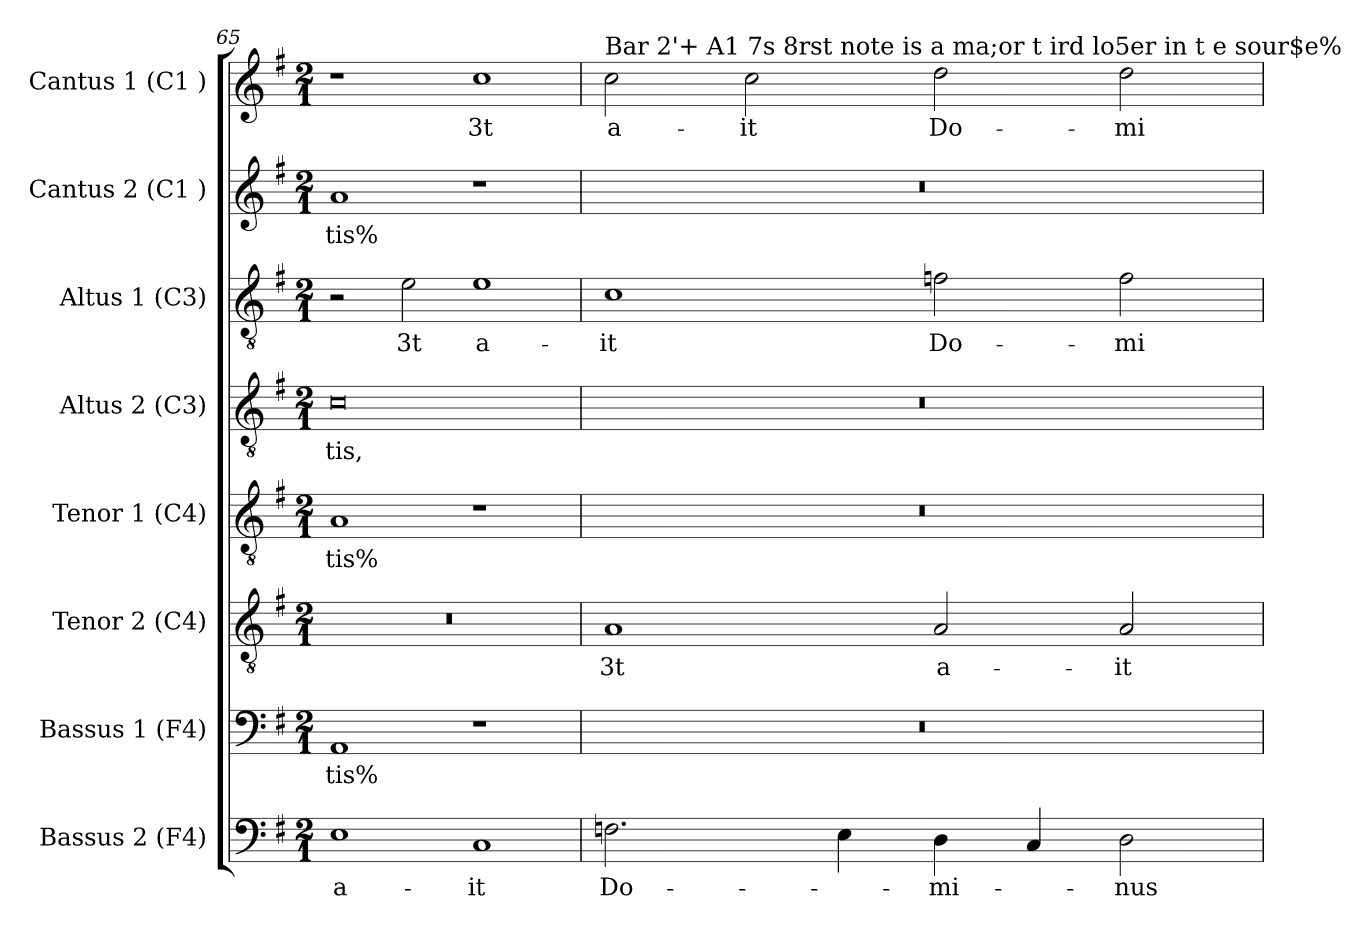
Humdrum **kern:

**kern	**text	**kern	**text	**kern	**text	**kern	**text	**kern	**text	**kern	**text	**kern	**text	**kern	**text
*part8	*part8	*part7	*part7	*part6	*part6	*part5	*part5	*part4	*part4	*part3	*part3	*part2	*part2	*part1	*part1
*staff8	*staff8	*staff7	*staff7	*staff6	*staff6	*staff5	*staff5	*staff4	*staff4	*staff3	*staff3	*staff2	*staff2	*staff1	*staff1
*I"Bassus 2 (F4)	*	*I"Bassus 1 (F4)	*	*I"Tenor 2 (C4)	*	*I"Tenor 1 (C4)	*	*I"Altus 2 (C3)	*	*I"Altus 1 (C3)	*	*I"Cantus 2 (C1 )	*	*I"Cantus 1 (C1 )	*
*I'B2	*	*I'B1	*	*I'T2	*	*I'T1	*	*I'A2	*	*I'A1	*	*I'C2	*	*I'C1	*
*clefF4	*	*clefF4	*	*clefGv2	*	*clefGv2	*	*clefGv2	*	*clefGv2	*	*clefG2	*	*clefG2	*
*k[f#]	*	*k[f#]	*	*k[f#]	*	*k[f#]	*	*k[f#]	*	*k[f#]	*	*k[f#]	*	*k[f#]	*
*G:	*	*G:	*	*G:	*	*G:	*	*G:	*	*G:	*	*G:	*	*G:	*
*M2/1	*	*M2/1	*	*M2/1	*	*M2/1	*	*M2/1	*	*M2/1	*	*M2/1	*	*M2/1	*
=65	=65	=65	=65	=65	=65	=65	=65	=65	=65	=65	=65	=65	=65	=65	=65
!	!LO:LY:b:rj	!	!LO:LY:b:cj	!	!	!	!LO:LY:b:cj	!	!LO:LY:b:cj	!	!	!	!LO:LY:b:cj	!	!
1E	a-	1AA	-tis%	0r	.	1A	-tis%	0c	-tis,	2r	.	1a	-tis%	1r	.
!	!	!	!	!	!	!	!	!	!	!	!LO:LY:b:cj	!	!	!	!
.	.	.	.	.	.	.	.	.	.	2e\	3t	.	.	.	.
!	!LO:LY:b:cj	!	!	!	!	!	!	!	!	!	!LO:LY:b:rj	!	!	!	!LO:LY:b:cj
1C	-it	1r	.	.	.	1r	.	.	.	1e	a-	1r	.	1cc	3t
!!LO:LB:g=z
=66	=66	=66	=66	=66	=66	=66	=66	=66	=66	=66	=66	=66	=66	=66	=66
!	!	!	!	!	!	!	!	!	!	!	!	!	!	!LO:TX:a:t=Bar 2'+ A1 7s 8rst note is a ma;or t ird lo5er in t e sour$e%	!
!	!LO:LY:b	!	!	!	!LO:LY:b:cj	!	!	!	!	!	!LO:LY:b:cj	!	!	!	!LO:LY:b:cj
2.F\	Do-	0r	.	1A	3t	0r	.	0r	.	1c	-it	0r	.	2cc\	a-
!	!	!	!	!	!	!	!	!	!	!	!	!	!	!	!LO:LY:b:cj
.	.	.	.	.	.	.	.	.	.	.	.	.	.	2cc\	-it
4E\	.	.	.	.	.	.	.	.	.	.	.	.	.	.	.
!	!LO:LY:b:cj	!	!	!	!LO:LY:b:cj	!	!	!	!	!	!LO:LY:b:cj	!	!	!	!LO:LY:b:cj
4D\	-mi-	.	.	2A/	a-	.	.	.	.	2f\	Do-	.	.	2dd\	Do-
4C/	.	.	.	.	.	.	.	.	.	.	.	.	.	.	.
!	!LO:LY:b:cj	!	!	!	!LO:LY:b:cj	!	!	!	!	!	!LO:LY:b:cj	!	!	!	!LO:LY:b:cj
2D\	-nus	.	.	2A/	-it	.	.	.	.	2f\	-mi-	.	.	2dd\	-mi-
=	=	=	=	=	=	=	=	=	=	=	=	=	=	=	=
*-	*-	*-	*-	*-	*-	*-	*-	*-	*-	*-	*-	*-	*-	*-	*-
